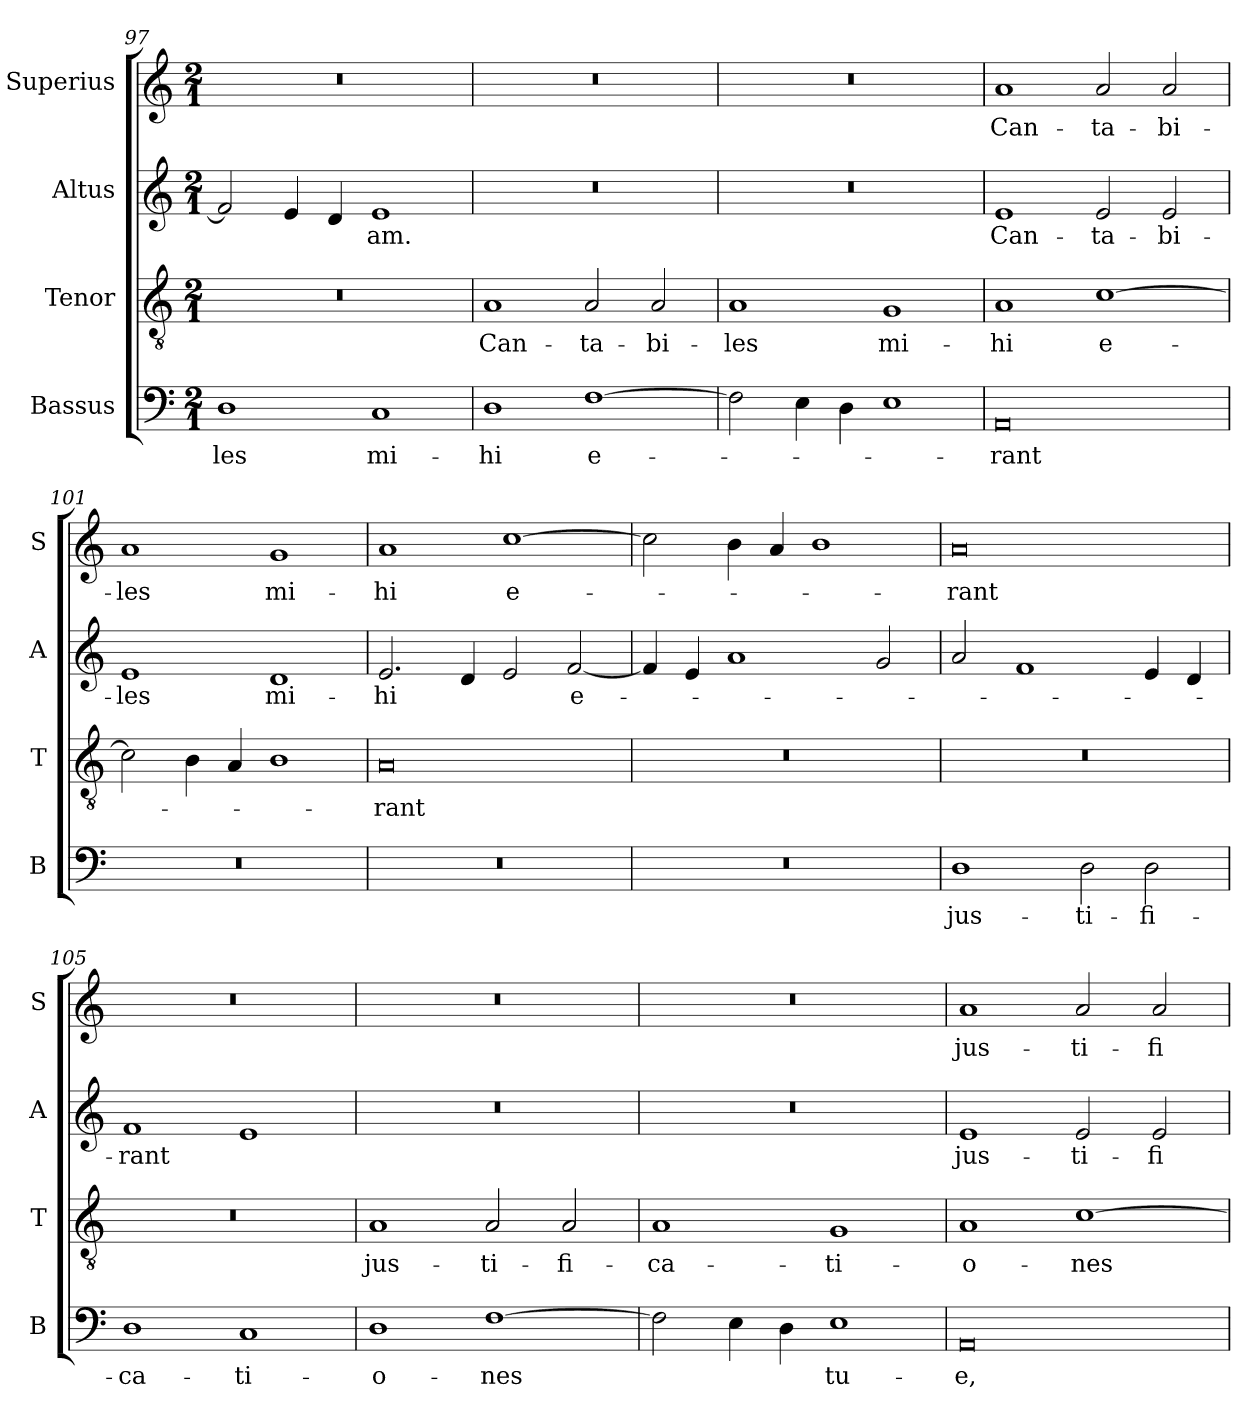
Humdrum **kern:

**kern	**text	**kern	**text	**kern	**text	**kern	**text
*part4	*part4	*part3	*part3	*part2	*part2	*part1	*part1
*staff4	*staff4	*staff3	*staff3	*staff2	*staff2	*staff1	*staff1
*I"Bassus	*	*I"Tenor	*	*I"Altus	*	*I"Superius	*
*I'B	*	*I'T	*	*I'A	*	*I'S	*
*clefF4	*	*clefGv2	*	*clefG2	*	*clefG2	*
*k[]	*	*k[]	*	*k[]	*	*k[]	*
*M2/1	*	*M2/1	*	*M2/1	*	*M2/1	*
=97	=97	=97	=97	=97	=97	=97	=97
1D	-les	0r	.	2f/]	.	0r	.
.	.	.	.	4e/	.	.	.
.	.	.	.	4d/	.	.	.
1C	mi-	.	.	1e	-am.	.	.
=98	=98	=98	=98	=98	=98	=98	=98
1D	-hi	1A	Can-	0r	.	0r	.
[1F	e-	2A/	-ta-	.	.	.	.
.	.	2A/	-bi-	.	.	.	.
=99	=99	=99	=99	=99	=99	=99	=99
2F\]	.	1A	-les	0r	.	0r	.
4E\	.	.	.	.	.	.	.
4D\	.	.	.	.	.	.	.
1E	.	1G	mi-	.	.	.	.
=100	=100	=100	=100	=100	=100	=100	=100
0AA	-rant	1A	-hi	1e	Can-	1a	Can-
.	.	[1c	e-	2e/	-ta-	2a/	-ta-
.	.	.	.	2e/	-bi-	2a/	-bi-
=101	=101	=101	=101	=101	=101	=101	=101
0r	.	2c\]	.	1e	-les	1a	-les
.	.	4B\	.	.	.	.	.
.	.	4A/	.	.	.	.	.
.	.	1B	.	1d	mi-	1g	mi-
=102	=102	=102	=102	=102	=102	=102	=102
0r	.	0A	-rant	2.e/	-hi	1a	-hi
.	.	.	.	4d/	.	.	.
.	.	.	.	2e/	.	[1cc	e-
.	.	.	.	[2f/	e-	.	.
=103	=103	=103	=103	=103	=103	=103	=103
0r	.	0r	.	4f/]	.	2cc\]	.
.	.	.	.	4e/	.	.	.
.	.	.	.	1a	.	4b\	.
.	.	.	.	.	.	4a/	.
.	.	.	.	.	.	1b	.
.	.	.	.	2g/	.	.	.
=104	=104	=104	=104	=104	=104	=104	=104
1D	jus-	0r	.	2a/	.	0a	-rant
.	.	.	.	1f	.	.	.
2D\	-ti-	.	.	.	.	.	.
2D\	-fi-	.	.	4e/	.	.	.
.	.	.	.	4d/	.	.	.
=105	=105	=105	=105	=105	=105	=105	=105
1D	-ca-	0r	.	1f	-rant	0r	.
1C	-ti-	.	.	1e	.	.	.
=106	=106	=106	=106	=106	=106	=106	=106
1D	-o-	1A	jus-	0r	.	0r	.
[1F	-nes	2A/	-ti-	.	.	.	.
.	.	2A/	-fi-	.	.	.	.
=107	=107	=107	=107	=107	=107	=107	=107
2F\]	.	1A	-ca-	0r	.	0r	.
4E\	.	.	.	.	.	.	.
4D\	.	.	.	.	.	.	.
1E	tu-	1G	-ti-	.	.	.	.
=108	=108	=108	=108	=108	=108	=108	=108
0AA	-e,	1A	-o-	1e	jus-	1a	jus-
.	.	[1c	-nes	2e/	-ti-	2a/	-ti-
.	.	.	.	2e/	-fi-	2a/	-fi-
=	=	=	=	=	=	=	=
*-	*-	*-	*-	*-	*-	*-	*-
